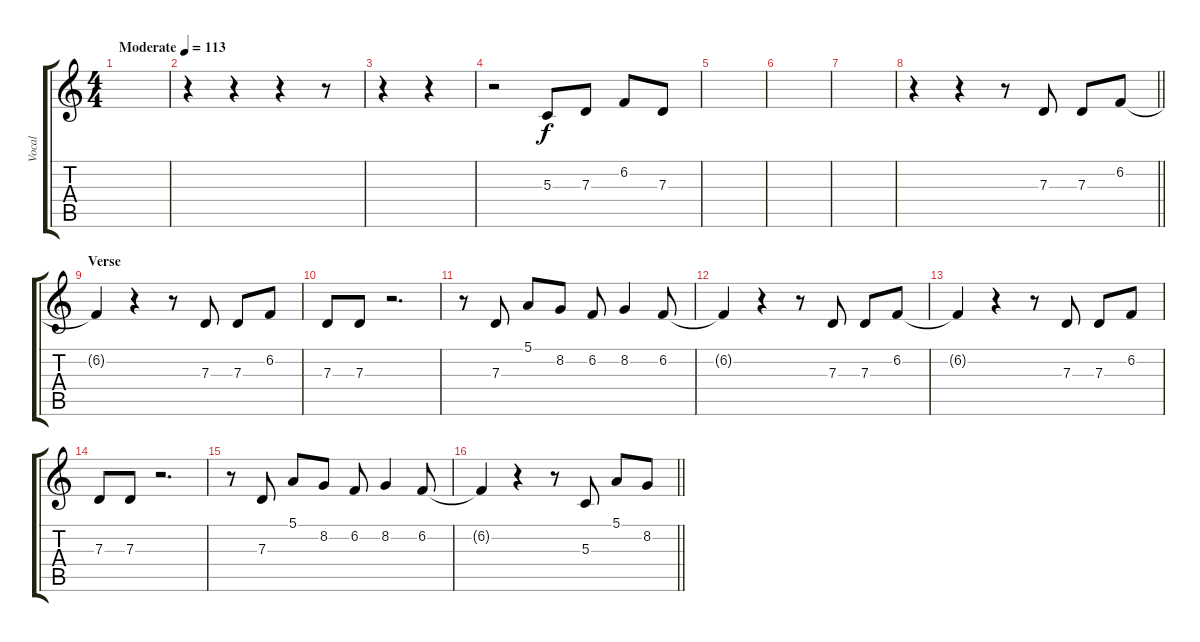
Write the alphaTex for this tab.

\track ("Vocal" "Vocal") {instrument lead1square}
\staff {score tabs}
\tuning (E4 B3 G3 D3 A2 E2) {hide}
\ts (4 4)
\tempo (113 "Moderate")
\clef g2
\ks c
|
r.4 r.4 r.4 r.8 |
r.4 r.4 |
r.2 5.3.8 7.3.8 6.2.8 7.3.8 |
|
|
|
\barLineRight lightlight
r.4 r.4 r.8 7.3.8 7.3.8 6.2.8 |
\section ("" "Verse")
6.2{t}.4 r.4 r.8 7.3.8 7.3.8 6.2.8 |
7.3.8 7.3.8 r.2{d} |
r.8 7.3.8 5.1.8 8.2.8 6.2.8 8.2.4 6.2.8 |
6.2{t}.4 r.4 r.8 7.3.8 7.3.8 6.2.8 |
6.2{t}.4 r.4 r.8 7.3.8 7.3.8 6.2.8 |
7.3.8 7.3.8 r.2{d} |
r.8 7.3.8 5.1.8 8.2.8 6.2.8 8.2.4 6.2.8 |
\barLineRight lightlight
6.2{t}.4 r.4 r.8 5.3.8 5.1.8 8.2.8
